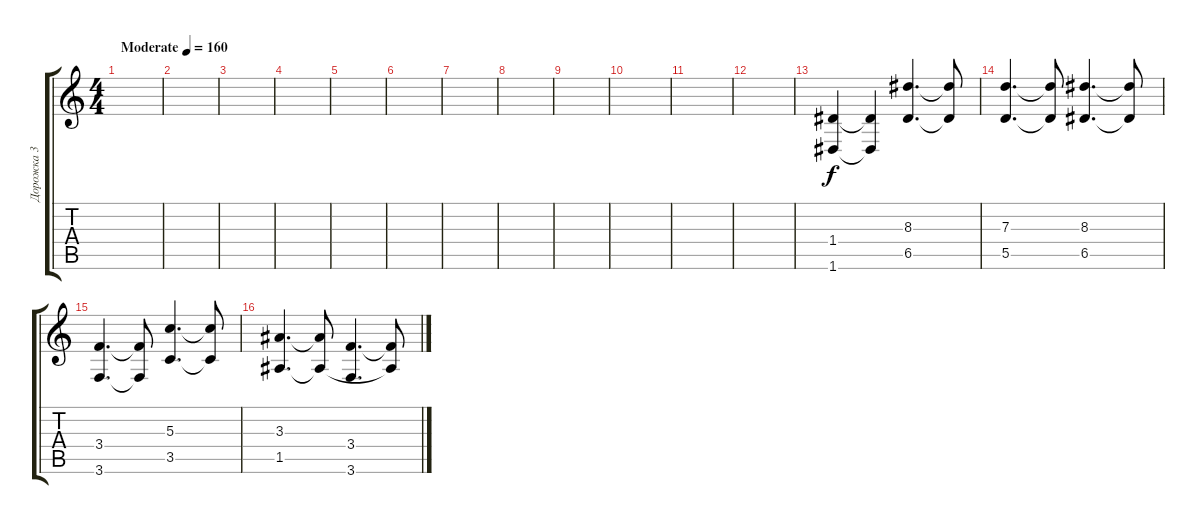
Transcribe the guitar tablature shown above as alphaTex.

\track ("Дорожка 3" "Дорожка 3") {instrument overdrivenguitar}
\staff {score tabs}
\tuning (E4 B3 G3 D3 A2 D2) {hide}
\ts (4 4)
\tempo (160 "Moderate")
\clef g2
\ks c
|
|
|
|
|
|
|
|
|
|
|
|
(1.4 1.6).4 (1.4{t} 1.6{t}).4 (8.3 6.5).4{d} (8.3{t} 6.5{t}).8 |
(7.3 5.5).4{d} (7.3{t} 5.5{t}).8 (8.3 6.5).4{d} (8.3{t} 6.5{t}).8 |
(3.4 3.6).4{d} (3.4{t} 3.6{t}).8 (5.3 3.5).4{d} (5.3{t} 3.5{t}).8 |
(3.3 1.5).4{d} (3.3{t} 1.5{t}).8 (3.4 3.6).4{d} (3.4{t} 1.5{t}).8
